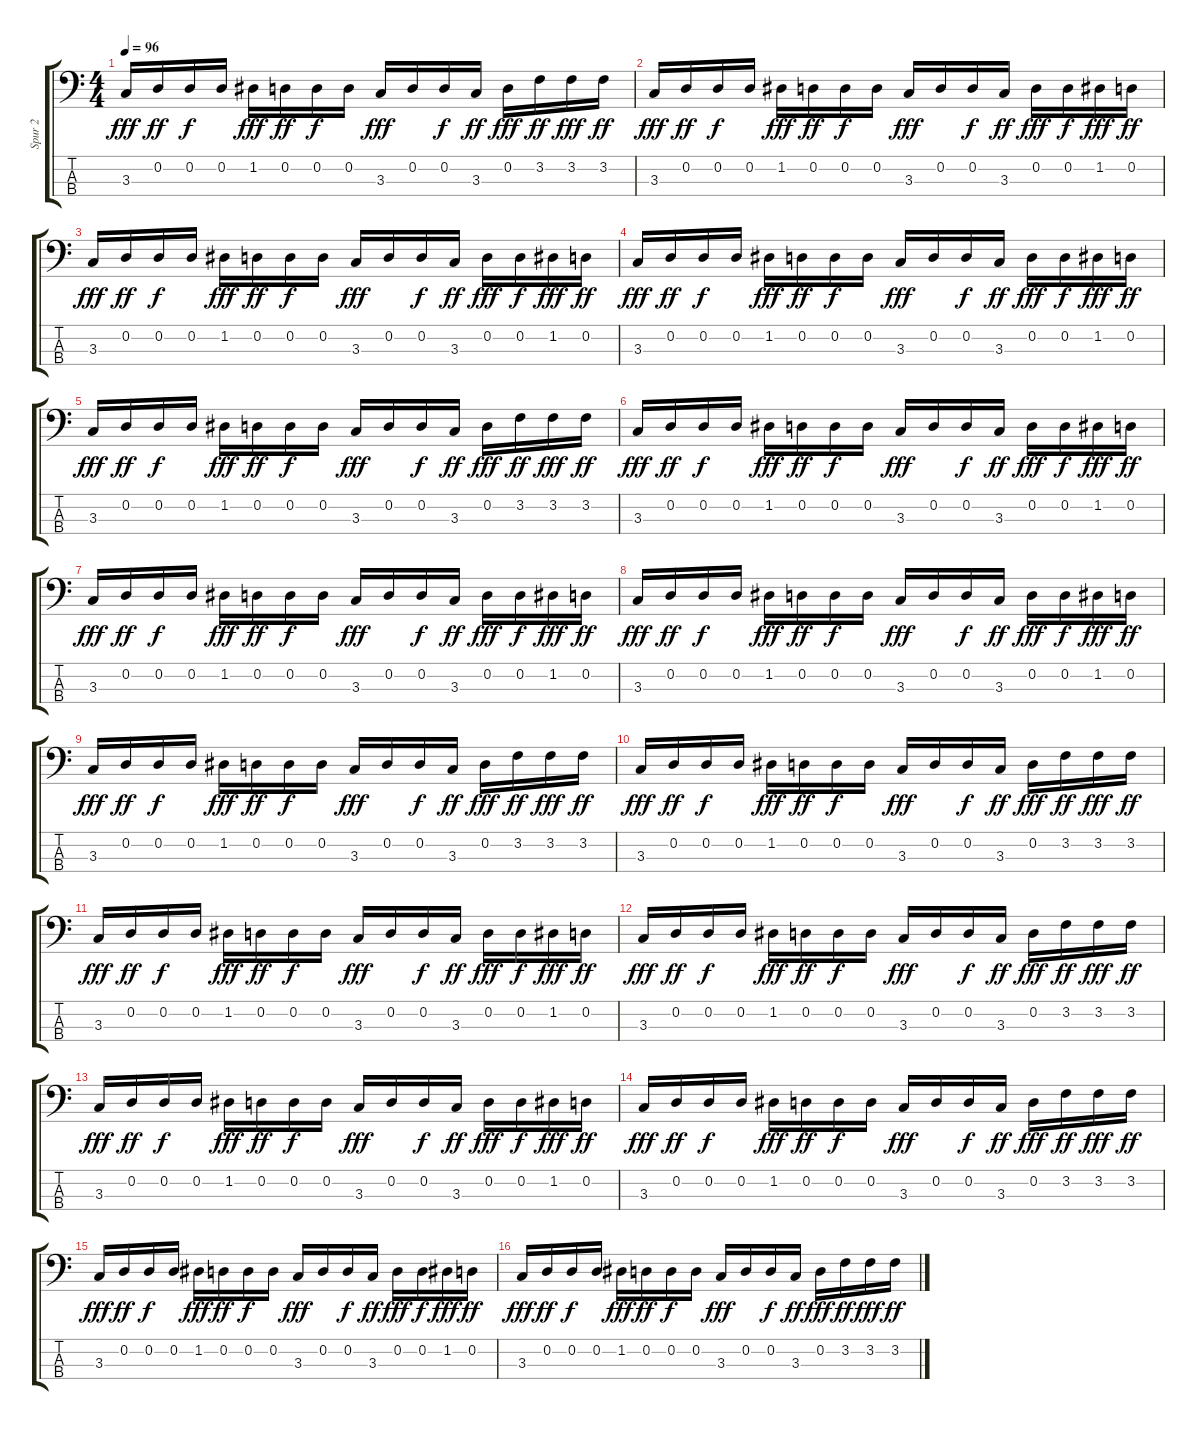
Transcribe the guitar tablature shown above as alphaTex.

\track ("Spur 2" "Spur 2") {instrument synthbass2}
\staff {score tabs}
\tuning (G2 D2 A1 E1) {hide}
\ts (4 4)
\tempo 96
\clef f4
\ks c
3.3.16{dy fff} 0.2.16{dy ff} 0.2.16{dy f} 0.2.16 1.2.16{dy fff} 0.2.16{dy ff} 0.2.16{dy f} 0.2.16 3.3.16{dy fff} 0.2.16 0.2.16{dy f} 3.3.16{dy ff} 0.2.16{dy fff} 3.2.16{dy ff} 3.2.16{dy fff} 3.2.16{dy ff} |
3.3.16{dy fff} 0.2.16{dy ff} 0.2.16{dy f} 0.2.16 1.2.16{dy fff} 0.2.16{dy ff} 0.2.16{dy f} 0.2.16 3.3.16{dy fff} 0.2.16 0.2.16{dy f} 3.3.16{dy ff} 0.2.16{dy fff} 0.2.16{dy f} 1.2.16{dy fff} 0.2.16{dy ff} |
3.3.16{dy fff} 0.2.16{dy ff} 0.2.16{dy f} 0.2.16 1.2.16{dy fff} 0.2.16{dy ff} 0.2.16{dy f} 0.2.16 3.3.16{dy fff} 0.2.16 0.2.16{dy f} 3.3.16{dy ff} 0.2.16{dy fff} 0.2.16{dy f} 1.2.16{dy fff} 0.2.16{dy ff} |
3.3.16{dy fff} 0.2.16{dy ff} 0.2.16{dy f} 0.2.16 1.2.16{dy fff} 0.2.16{dy ff} 0.2.16{dy f} 0.2.16 3.3.16{dy fff} 0.2.16 0.2.16{dy f} 3.3.16{dy ff} 0.2.16{dy fff} 0.2.16{dy f} 1.2.16{dy fff} 0.2.16{dy ff} |
3.3.16{dy fff} 0.2.16{dy ff} 0.2.16{dy f} 0.2.16 1.2.16{dy fff} 0.2.16{dy ff} 0.2.16{dy f} 0.2.16 3.3.16{dy fff} 0.2.16 0.2.16{dy f} 3.3.16{dy ff} 0.2.16{dy fff} 3.2.16{dy ff} 3.2.16{dy fff} 3.2.16{dy ff} |
3.3.16{dy fff} 0.2.16{dy ff} 0.2.16{dy f} 0.2.16 1.2.16{dy fff} 0.2.16{dy ff} 0.2.16{dy f} 0.2.16 3.3.16{dy fff} 0.2.16 0.2.16{dy f} 3.3.16{dy ff} 0.2.16{dy fff} 0.2.16{dy f} 1.2.16{dy fff} 0.2.16{dy ff} |
3.3.16{dy fff} 0.2.16{dy ff} 0.2.16{dy f} 0.2.16 1.2.16{dy fff} 0.2.16{dy ff} 0.2.16{dy f} 0.2.16 3.3.16{dy fff} 0.2.16 0.2.16{dy f} 3.3.16{dy ff} 0.2.16{dy fff} 0.2.16{dy f} 1.2.16{dy fff} 0.2.16{dy ff} |
3.3.16{dy fff} 0.2.16{dy ff} 0.2.16{dy f} 0.2.16 1.2.16{dy fff} 0.2.16{dy ff} 0.2.16{dy f} 0.2.16 3.3.16{dy fff} 0.2.16 0.2.16{dy f} 3.3.16{dy ff} 0.2.16{dy fff} 0.2.16{dy f} 1.2.16{dy fff} 0.2.16{dy ff} |
3.3.16{dy fff} 0.2.16{dy ff} 0.2.16{dy f} 0.2.16 1.2.16{dy fff} 0.2.16{dy ff} 0.2.16{dy f} 0.2.16 3.3.16{dy fff} 0.2.16 0.2.16{dy f} 3.3.16{dy ff} 0.2.16{dy fff} 3.2.16{dy ff} 3.2.16{dy fff} 3.2.16{dy ff} |
3.3.16{dy fff} 0.2.16{dy ff} 0.2.16{dy f} 0.2.16 1.2.16{dy fff} 0.2.16{dy ff} 0.2.16{dy f} 0.2.16 3.3.16{dy fff} 0.2.16 0.2.16{dy f} 3.3.16{dy ff} 0.2.16{dy fff} 3.2.16{dy ff} 3.2.16{dy fff} 3.2.16{dy ff} |
3.3.16{dy fff} 0.2.16{dy ff} 0.2.16{dy f} 0.2.16 1.2.16{dy fff} 0.2.16{dy ff} 0.2.16{dy f} 0.2.16 3.3.16{dy fff} 0.2.16 0.2.16{dy f} 3.3.16{dy ff} 0.2.16{dy fff} 0.2.16{dy f} 1.2.16{dy fff} 0.2.16{dy ff} |
3.3.16{dy fff} 0.2.16{dy ff} 0.2.16{dy f} 0.2.16 1.2.16{dy fff} 0.2.16{dy ff} 0.2.16{dy f} 0.2.16 3.3.16{dy fff} 0.2.16 0.2.16{dy f} 3.3.16{dy ff} 0.2.16{dy fff} 3.2.16{dy ff} 3.2.16{dy fff} 3.2.16{dy ff} |
3.3.16{dy fff} 0.2.16{dy ff} 0.2.16{dy f} 0.2.16 1.2.16{dy fff} 0.2.16{dy ff} 0.2.16{dy f} 0.2.16 3.3.16{dy fff} 0.2.16 0.2.16{dy f} 3.3.16{dy ff} 0.2.16{dy fff} 0.2.16{dy f} 1.2.16{dy fff} 0.2.16{dy ff} |
3.3.16{dy fff} 0.2.16{dy ff} 0.2.16{dy f} 0.2.16 1.2.16{dy fff} 0.2.16{dy ff} 0.2.16{dy f} 0.2.16 3.3.16{dy fff} 0.2.16 0.2.16{dy f} 3.3.16{dy ff} 0.2.16{dy fff} 3.2.16{dy ff} 3.2.16{dy fff} 3.2.16{dy ff} |
3.3.16{dy fff} 0.2.16{dy ff} 0.2.16{dy f} 0.2.16 1.2.16{dy fff} 0.2.16{dy ff} 0.2.16{dy f} 0.2.16 3.3.16{dy fff} 0.2.16 0.2.16{dy f} 3.3.16{dy ff} 0.2.16{dy fff} 0.2.16{dy f} 1.2.16{dy fff} 0.2.16{dy ff} |
3.3.16{dy fff} 0.2.16{dy ff} 0.2.16{dy f} 0.2.16 1.2.16{dy fff} 0.2.16{dy ff} 0.2.16{dy f} 0.2.16 3.3.16{dy fff} 0.2.16 0.2.16{dy f} 3.3.16{dy ff} 0.2.16{dy fff} 3.2.16{dy ff} 3.2.16{dy fff} 3.2.16{dy ff}
